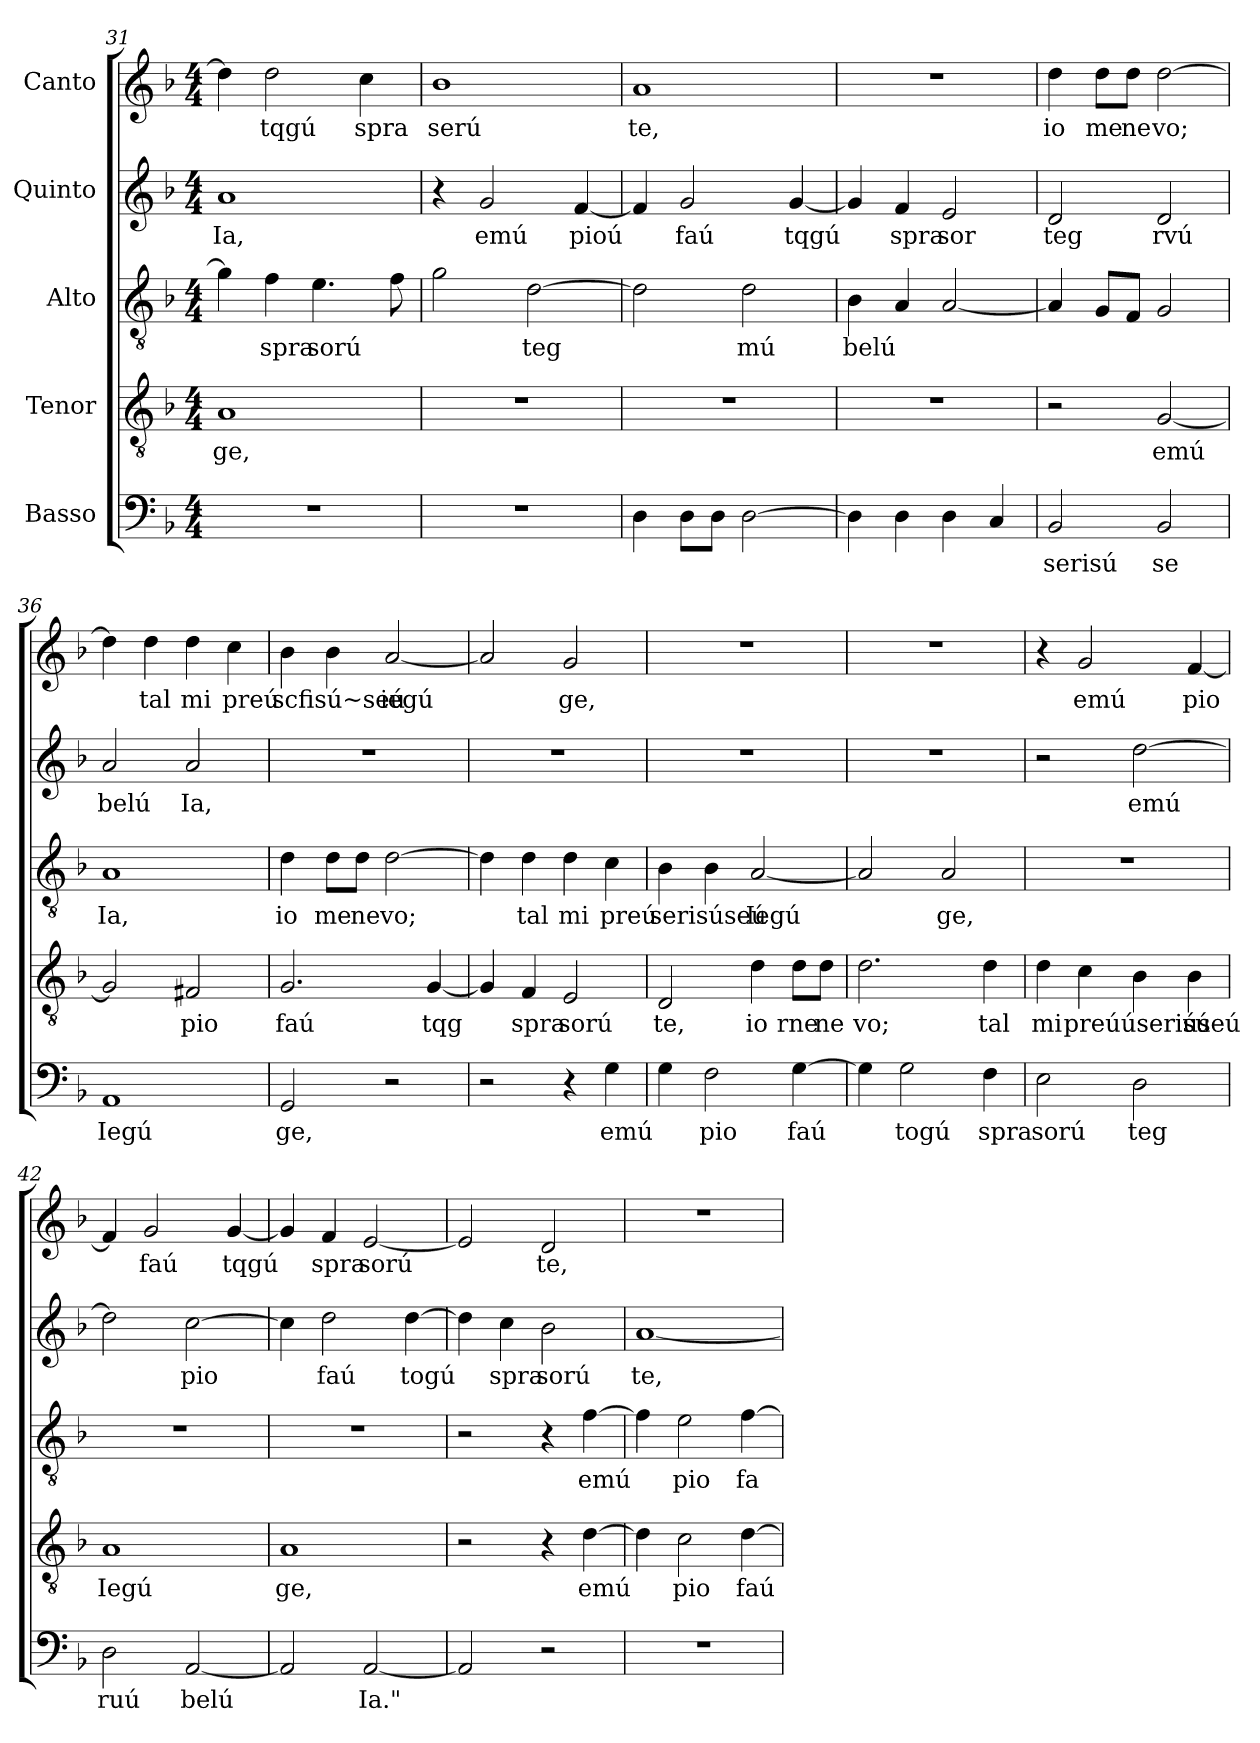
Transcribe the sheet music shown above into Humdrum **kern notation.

**kern	**text	**kern	**text	**kern	**text	**kern	**text	**kern	**text
*part5	*part5	*part4	*part4	*part3	*part3	*part2	*part2	*part1	*part1
*staff5	*staff5	*staff4	*staff4	*staff3	*staff3	*staff2	*staff2	*staff1	*staff1
*I"Basso	*	*I"Tenor	*	*I"Alto	*	*I"Quinto	*	*I"Canto	*
*clefF4	*	*clefGv2	*	*clefGv2	*	*clefG2	*	*clefG2	*
*k[b-]	*	*k[b-]	*	*k[b-]	*	*k[b-]	*	*k[b-]	*
*F:	*	*F:	*	*F:	*	*F:	*	*F:	*
*M4/4	*	*M4/4	*	*M4/4	*	*M4/4	*	*M4/4	*
=31	=31	=31	=31	=31	=31	=31	=31	=31	=31
!	!	!	!LO:LY:b	!	!	!	!LO:LY:b	!	!
1r	.	1A	ge,	4g\]	.	1a	Ia,	4dd\]	.
!	!	!	!	!	!LO:LY:b	!	!	!	!LO:LY:b
.	.	.	.	4f\	spra	.	.	2dd\	tqgú
!	!	!	!	!	!LO:LY:b	!	!	!	!
.	.	.	.	4.e\	sorú	.	.	.	.
!	!	!	!	!	!	!	!	!	!LO:LY:b
.	.	.	.	.	.	.	.	4cc\	spra
.	.	.	.	8f\	.	.	.	.	.
=32	=32	=32	=32	=32	=32	=32	=32	=32	=32
!	!	!	!	!	!	!	!	!	!LO:LY:b
1r	.	1r	.	2g\	.	4r	.	1b-	serú
!	!	!	!	!	!	!	!LO:LY:b	!	!
.	.	.	.	.	.	2g/	emú	.	.
!	!	!	!	!	!LO:LY:b	!	!	!	!
.	.	.	.	[2d\	teg	.	.	.	.
!	!	!	!	!	!	!	!LO:LY:b	!	!
.	.	.	.	.	.	[4f/	pioú	.	.
=33	=33	=33	=33	=33	=33	=33	=33	=33	=33
!	!	!	!	!	!	!	!	!	!LO:LY:b
4D\	.	1r	.	2d\]	.	4f/]	.	1a	te,
!	!	!	!	!	!	!	!LO:LY:b	!	!
8D\L	.	.	.	.	.	2g/	faú	.	.
8D\J	.	.	.	.	.	.	.	.	.
!	!	!	!	!	!LO:LY:b	!	!	!	!
[2D\	.	.	.	2d\	mú	.	.	.	.
!	!	!	!	!	!	!	!LO:LY:b	!	!
.	.	.	.	.	.	[4g/	tqgú	.	.
=34	=34	=34	=34	=34	=34	=34	=34	=34	=34
!	!	!	!	!	!LO:LY:b	!	!	!	!
4D\]	.	1r	.	4B-\	belú	4g/]	.	1r	.
!	!	!	!	!	!	!	!LO:LY:b	!	!
4D\	.	.	.	4A/	.	4f/	spra	.	.
!	!	!	!	!	!	!	!LO:LY:b	!	!
4D\	.	.	.	[2A/	.	2e/	sor	.	.
4C/	.	.	.	.	.	.	.	.	.
=35	=35	=35	=35	=35	=35	=35	=35	=35	=35
!	!LO:LY:b	!	!	!	!	!	!LO:LY:b	!	!LO:LY:b
2BB-/	serisú	2r	.	4A/]	.	2d/	teg	4dd\	io
!	!	!	!	!	!	!	!	!	!LO:LY:b
.	.	.	.	8G/L	.	.	.	8dd\L	me
!	!	!	!	!	!	!	!	!	!LO:LY:b
.	.	.	.	8F/J	.	.	.	8dd\J	ne
!	!LO:LY:b	!	!LO:LY:b	!	!	!	!LO:LY:b	!	!LO:LY:b
2BB-/	se	[2G/	emú	2G/	.	2d/	rvú	[2dd\	vo;
=36	=36	=36	=36	=36	=36	=36	=36	=36	=36
!	!LO:LY:b	!	!	!	!LO:LY:b	!	!LO:LY:b	!	!
1AA	Iegú	2G/]	.	1A	Ia,	2a/	belú	4dd\]	.
!	!	!	!	!	!	!	!	!	!LO:LY:b
.	.	.	.	.	.	.	.	4dd\	tal
!	!	!	!LO:LY:b	!	!	!	!LO:LY:b	!	!LO:LY:b
.	.	2F#X/	pio	.	.	2a/	Ia,	4dd\	mi
!	!	!	!	!	!	!	!	!	!LO:LY:b
.	.	.	.	.	.	.	.	4cc\	preú
=37	=37	=37	=37	=37	=37	=37	=37	=37	=37
!	!LO:LY:b	!	!LO:LY:b	!	!LO:LY:b	!	!	!	!LO:LY:b
2GG/	ge,	2.G/	faú	4d\	io	1r	.	4b-\	scfisú~seú
!	!	!	!	!	!LO:LY:b	!	!	!	!
.	.	.	.	8d\L	me	.	.	4b-\	.
!	!	!	!	!	!LO:LY:b	!	!	!	!
.	.	.	.	8d\J	ne	.	.	.	.
!	!	!	!	!	!LO:LY:b	!	!	!	!LO:LY:b
2r	.	.	.	[2d\	vo;	.	.	[2a/	iegú
!	!	!	!LO:LY:b	!	!	!	!	!	!
.	.	[4G/	tqg	.	.	.	.	.	.
=38	=38	=38	=38	=38	=38	=38	=38	=38	=38
2r	.	4G/]	.	4d\]	.	1r	.	2a/]	.
!	!	!	!LO:LY:b	!	!LO:LY:b	!	!	!	!
.	.	4F/	spra	4d\	tal	.	.	.	.
!	!	!	!LO:LY:b	!	!LO:LY:b	!	!	!	!LO:LY:b
4r	.	2E/	sorú	4d\	mi	.	.	2g/	ge,
!	!LO:LY:b	!	!	!	!LO:LY:b	!	!	!	!
4G\	emú	.	.	4c\	preú	.	.	.	.
=39	=39	=39	=39	=39	=39	=39	=39	=39	=39
!	!	!	!LO:LY:b	!	!LO:LY:b	!	!	!	!
4G\	.	2D/	te,	4B-\	serisúseú	1r	.	1r	.
!	!LO:LY:b	!	!	!	!	!	!	!	!
2F\	pio	.	.	4B-\	.	.	.	.	.
!	!	!	!LO:LY:b	!	!LO:LY:b	!	!	!	!
.	.	4d\	io	[2A/	Iegú	.	.	.	.
!	!LO:LY:b	!	!LO:LY:b	!	!	!	!	!	!
[4G\	faú	8d\L	rne	.	.	.	.	.	.
!	!	!	!LO:LY:b	!	!	!	!	!	!
.	.	8d\J	ne	.	.	.	.	.	.
=40	=40	=40	=40	=40	=40	=40	=40	=40	=40
!	!	!	!LO:LY:b	!	!	!	!	!	!
4G\]	.	2.d\	vo;	2A/]	.	1r	.	1r	.
!	!LO:LY:b	!	!	!	!	!	!	!	!
2G\	togú	.	.	.	.	.	.	.	.
!	!	!	!	!	!LO:LY:b	!	!	!	!
.	.	.	.	2A/	ge,	.	.	.	.
!	!LO:LY:b	!	!LO:LY:b	!	!	!	!	!	!
4F\	spra	4d\	tal	.	.	.	.	.	.
=41	=41	=41	=41	=41	=41	=41	=41	=41	=41
!	!LO:LY:b	!	!LO:LY:b	!	!	!	!	!	!
2E\	sorú	4d\	mi	1r	.	2r	.	4r	.
!	!	!	!LO:LY:b	!	!	!	!	!	!LO:LY:b
.	.	4c\	preúúserisú	.	.	.	.	2g/	emú
!	!LO:LY:b	!	!	!	!	!	!LO:LY:b	!	!
2D\	teg	4B-\	.	.	.	[2dd\	emú	.	.
!	!	!	!LO:LY:b	!	!	!	!	!	!LO:LY:b
.	.	4B-\	úseú	.	.	.	.	[4f/	pio
=42	=42	=42	=42	=42	=42	=42	=42	=42	=42
!	!LO:LY:b	!	!LO:LY:b	!	!	!	!	!	!
2D\	ruú	1A	Iegú	1r	.	2dd\]	.	4f/]	.
!	!	!	!	!	!	!	!	!	!LO:LY:b
.	.	.	.	.	.	.	.	2g/	faú
!	!LO:LY:b	!	!	!	!	!	!LO:LY:b	!	!
[2AA/	belú	.	.	.	.	[2cc\	pio	.	.
!	!	!	!	!	!	!	!	!	!LO:LY:b
.	.	.	.	.	.	.	.	[4g/	tqgú
=43	=43	=43	=43	=43	=43	=43	=43	=43	=43
!	!	!	!LO:LY:b	!	!	!	!	!	!
2AA/]	.	1A	ge,	1r	.	4cc\]	.	4g/]	.
!	!	!	!	!	!	!	!LO:LY:b	!	!LO:LY:b
.	.	.	.	.	.	2dd\	faú	4f/	spra
!	!LO:LY:b	!	!	!	!	!	!	!	!LO:LY:b
[2AA/	Ia."	.	.	.	.	.	.	[2e/	sorú
!	!	!	!	!	!	!	!LO:LY:b	!	!
.	.	.	.	.	.	[4dd\	togú	.	.
=44	=44	=44	=44	=44	=44	=44	=44	=44	=44
2AA/]	.	2r	.	2r	.	4dd\]	.	2e/]	.
!	!	!	!	!	!	!	!LO:LY:b	!	!
.	.	.	.	.	.	4cc\	spra	.	.
!	!	!	!	!	!	!	!LO:LY:b	!	!LO:LY:b
2r	.	4r	.	4r	.	2b-\	sorú	2d/	te,
!	!	!	!LO:LY:b	!	!LO:LY:b	!	!	!	!
.	.	[4d\	emú	[4f\	emú	.	.	.	.
=45	=45	=45	=45	=45	=45	=45	=45	=45	=45
!	!	!	!	!	!	!	!LO:LY:b	!	!
1r	.	4d\]	.	4f\]	.	[1a	te,	1r	.
!	!	!	!LO:LY:b	!	!LO:LY:b	!	!	!	!
.	.	2c\	pio	2e\	pio	.	.	.	.
!	!	!	!LO:LY:b	!	!LO:LY:b	!	!	!	!
.	.	[4d\	faú	[4f\	fa	.	.	.	.
=	=	=	=	=	=	=	=	=	=
*-	*-	*-	*-	*-	*-	*-	*-	*-	*-
